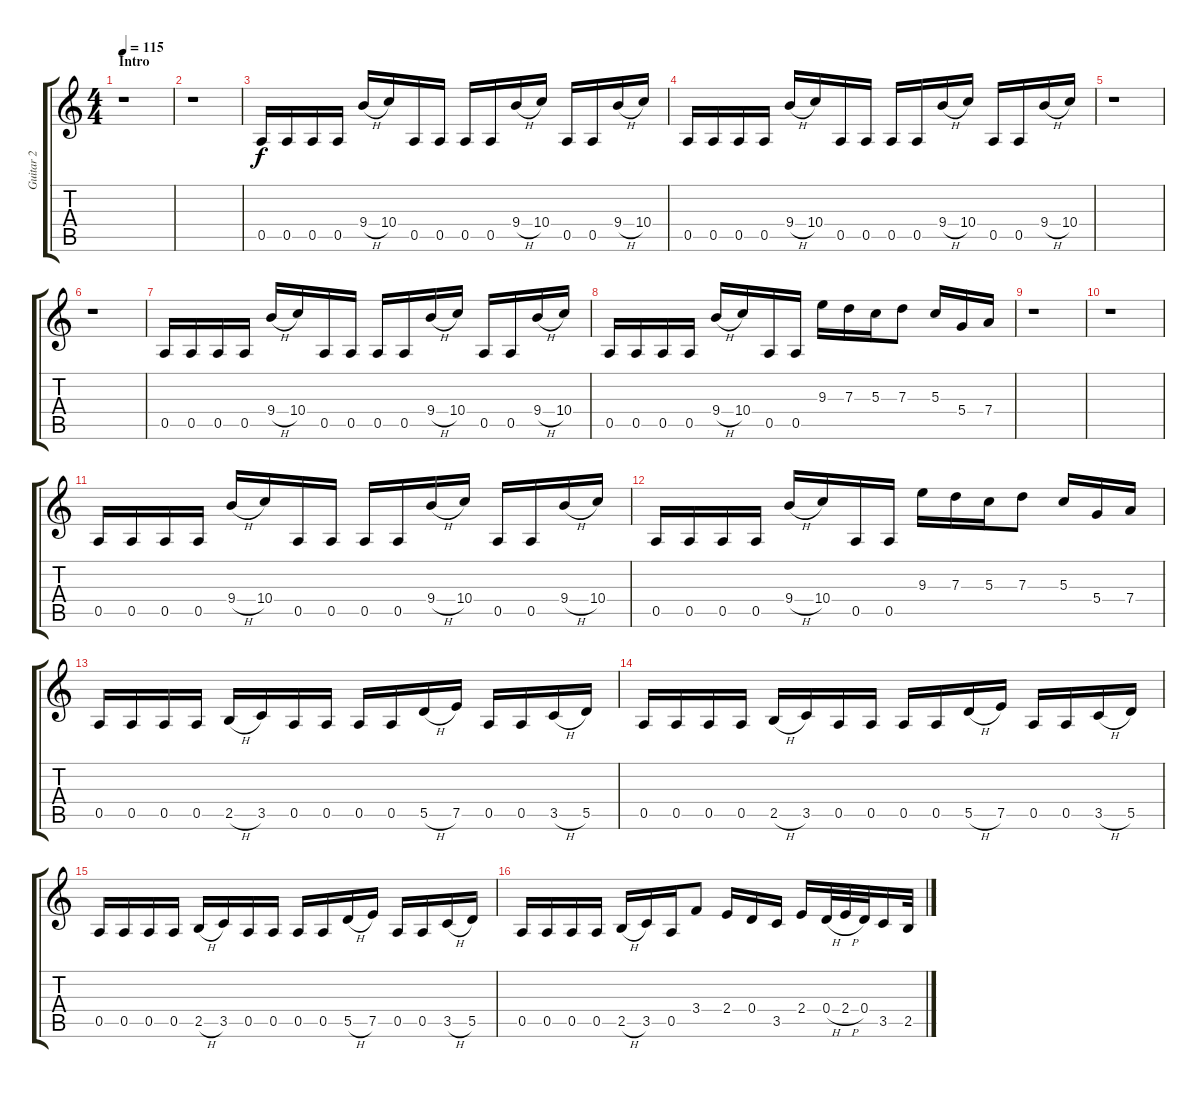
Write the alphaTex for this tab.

\track ("Guitar 2" "Guitar 2") {instrument distortionguitar}
\staff {score tabs}
\tuning (E4 B3 G3 D3 A2 E2) {hide}
\ts (4 4)
\section ("" "Intro")
\tempo 115
\clef g2
\ks c
r.1{dy f instrument distortionguitar} |
r.1 |
0.5.16 0.5.16 0.5.16 0.5.16 9.4{h}.16 10.4.16 0.5.16 0.5.16 0.5.16 0.5.16 9.4{h}.16 10.4.16 0.5.16 0.5.16 9.4{h}.16 10.4.16 |
0.5.16 0.5.16 0.5.16 0.5.16 9.4{h}.16 10.4.16 0.5.16 0.5.16 0.5.16 0.5.16 9.4{h}.16 10.4.16 0.5.16 0.5.16 9.4{h}.16 10.4.16 |
r.1 |
r.1 |
0.5.16 0.5.16 0.5.16 0.5.16 9.4{h}.16 10.4.16 0.5.16 0.5.16 0.5.16 0.5.16 9.4{h}.16 10.4.16 0.5.16 0.5.16 9.4{h}.16 10.4.16 |
0.5.16 0.5.16 0.5.16 0.5.16 9.4{h}.16 10.4.16 0.5.16 0.5.16 9.3.16 7.3.16 5.3.16 7.3.8 5.3.16 5.4.16 7.4.16 |
r.1 |
r.1 |
0.5.16 0.5.16 0.5.16 0.5.16 9.4{h}.16 10.4.16 0.5.16 0.5.16 0.5.16 0.5.16 9.4{h}.16 10.4.16 0.5.16 0.5.16 9.4{h}.16 10.4.16 |
0.5.16 0.5.16 0.5.16 0.5.16 9.4{h}.16 10.4.16 0.5.16 0.5.16 9.3.16 7.3.16 5.3.16 7.3.8 5.3.16 5.4.16 7.4.16 |
0.5.16 0.5.16 0.5.16 0.5.16 2.5{h}.16 3.5.16 0.5.16 0.5.16 0.5.16 0.5.16 5.5{h}.16 7.5.16 0.5.16 0.5.16 3.5{h}.16 5.5.16 |
0.5.16 0.5.16 0.5.16 0.5.16 2.5{h}.16 3.5.16 0.5.16 0.5.16 0.5.16 0.5.16 5.5{h}.16 7.5.16 0.5.16 0.5.16 3.5{h}.16 5.5.16 |
0.5.16 0.5.16 0.5.16 0.5.16 2.5{h}.16 3.5.16 0.5.16 0.5.16 0.5.16 0.5.16 5.5{h}.16 7.5.16 0.5.16 0.5.16 3.5{h}.16 5.5.16 |
0.5.16 0.5.16 0.5.16 0.5.16 2.5{h}.16 3.5.16 0.5.16 3.4.8 2.4.16 0.4.16 3.5.16 2.4.16 0.4{h}.32 2.4{h}.32 0.4.32 3.5.16 2.5.32
